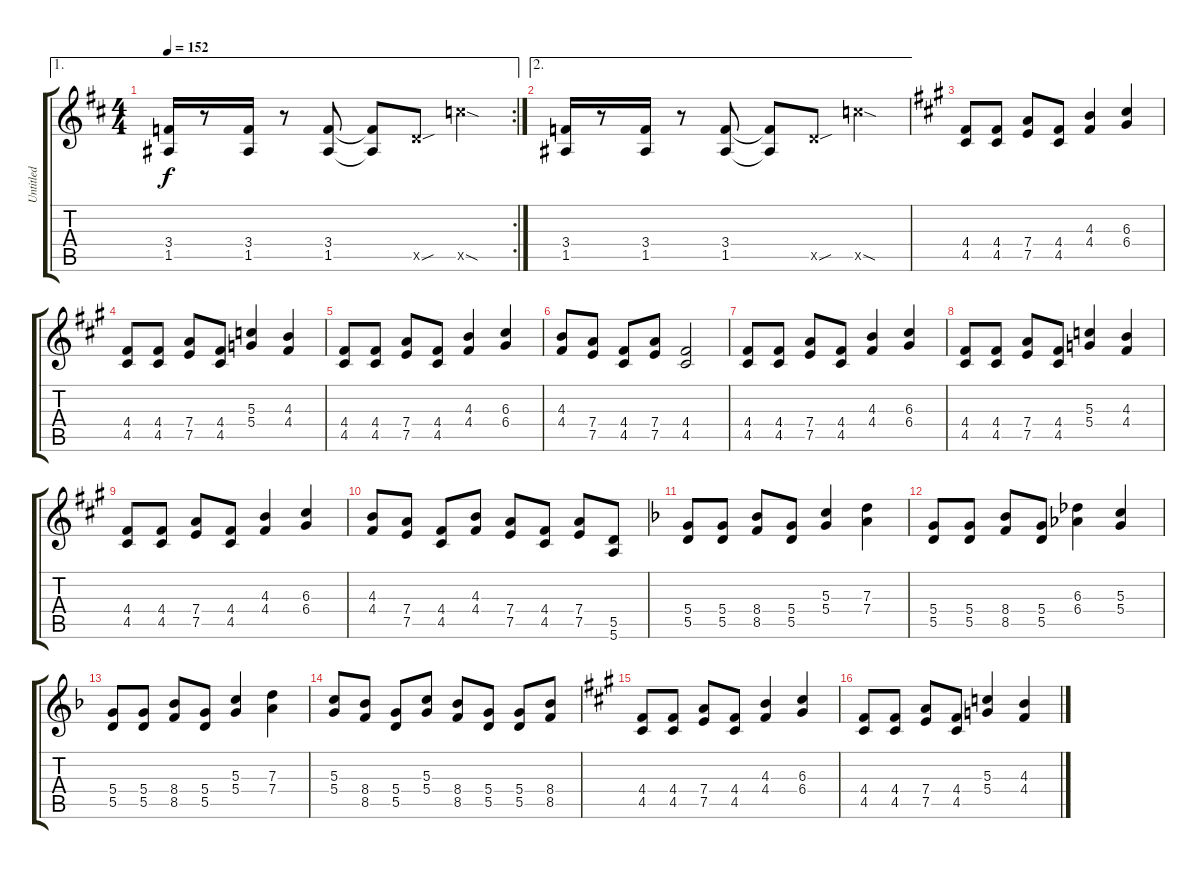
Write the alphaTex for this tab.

\track ("Untitled" "Untitled") {instrument overdrivenguitar}
\staff {score tabs}
\tuning (E4 B3 G3 D3 A2 E2) {hide}
\ae 1
\rc 2
\ts (4 4)
\tempo 152
\clef g2
\ks d
(3.4 1.5).16{dy f} r.8 (3.4 1.5).16 r.8 (3.4 1.5).8 (3.4{t} 1.5{t}).8 5.5{sou x}.8 15.5{sod x}.4 |
\ae 2
(3.4 1.5).16 r.8 (3.4 1.5).16 r.8 (3.4 1.5).8 (3.4{t} 1.5{t}).8 5.5{sou x}.8 15.5{sod x}.4 |
\ks a
(4.4 4.5).8 (4.4 4.5).8 (7.4 7.5).8 (4.4 4.5).8 (4.3 4.4).4 (6.3 6.4).4 |
(4.4 4.5).8 (4.4 4.5).8 (7.4 7.5).8 (4.4 4.5).8 (5.3 5.4).4 (4.3 4.4).4 |
(4.4 4.5).8 (4.4 4.5).8 (7.4 7.5).8 (4.4 4.5).8 (4.3 4.4).4 (6.3 6.4).4 |
(4.3 4.4).8 (7.4 7.5).8 (4.4 4.5).8 (7.4 7.5).8 (4.4 4.5).2 |
(4.4 4.5).8 (4.4 4.5).8 (7.4 7.5).8 (4.4 4.5).8 (4.3 4.4).4 (6.3 6.4).4 |
(4.4 4.5).8 (4.4 4.5).8 (7.4 7.5).8 (4.4 4.5).8 (5.3 5.4).4 (4.3 4.4).4 |
(4.4 4.5).8 (4.4 4.5).8 (7.4 7.5).8 (4.4 4.5).8 (4.3 4.4).4 (6.3 6.4).4 |
(4.3 4.4).8 (7.4 7.5).8 (4.4 4.5).8 (4.3 4.4).8 (7.4 7.5).8 (4.4 4.5).8 (7.4 7.5).8 (5.5 5.6).8 |
\ks f
(5.4 5.5).8 (5.4 5.5).8 (8.4 8.5).8 (5.4 5.5).8 (5.3 5.4).4 (7.3 7.4).4 |
(5.4 5.5).8 (5.4 5.5).8 (8.4 8.5).8 (5.4 5.5).8 (6.3 6.4).4 (5.3 5.4).4 |
(5.4 5.5).8 (5.4 5.5).8 (8.4 8.5).8 (5.4 5.5).8 (5.3 5.4).4 (7.3 7.4).4 |
(5.3 5.4).8 (8.4 8.5).8 (5.4 5.5).8 (5.3 5.4).8 (8.4 8.5).8 (5.4 5.5).8 (5.4 5.5).8 (8.4 8.5).8 |
\ks a
(4.4 4.5).8 (4.4 4.5).8 (7.4 7.5).8 (4.4 4.5).8 (4.3 4.4).4 (6.3 6.4).4 |
(4.4 4.5).8 (4.4 4.5).8 (7.4 7.5).8 (4.4 4.5).8 (5.3 5.4).4 (4.3 4.4).4
